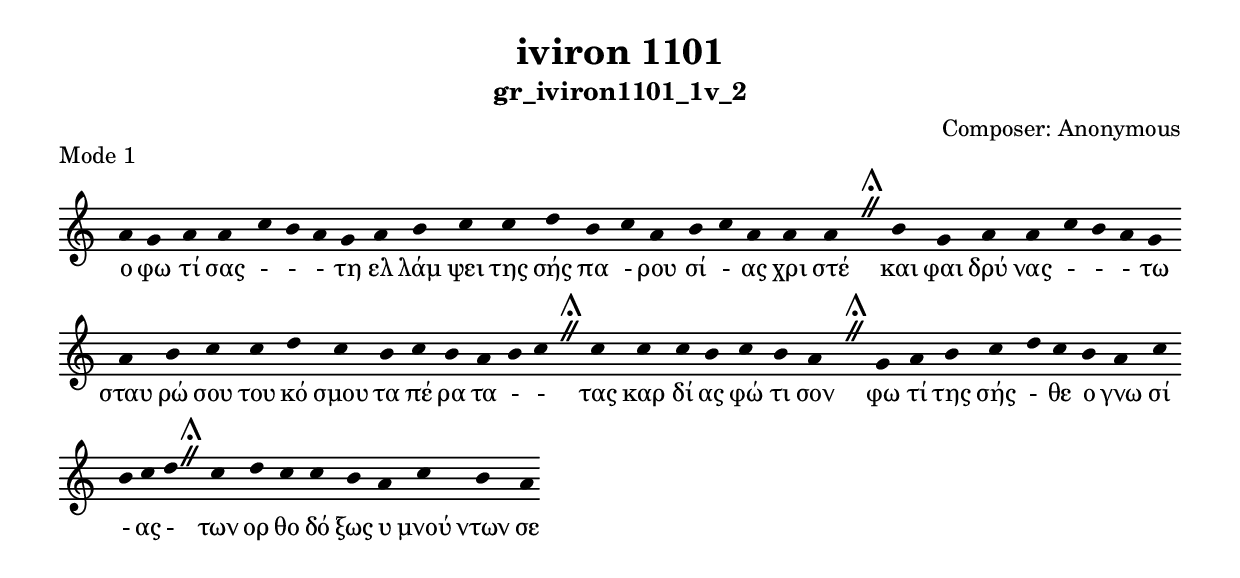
\include "gregorian.ly"

	\header {
 	  title = "iviron 1101"
	  subtitle = "gr_iviron1101_1v_2"
	  composer = "Composer: Αnonymous"
	  piece = "Mode 1"
	}

	chant = {
	  a'4 g'4 a'4 a'4 c''4 b'4 a'4 g'4 a'4 b'4 c''4 c''4 d''4 b'4 c''4 a'4 b'4 c''4 a'4 a'4 a'4 \divisioMaior
 b'4 g'4 a'4 a'4 c''4 b'4 a'4 g'4 a'4 b'4 c''4 c''4 d''4 c''4 b'4 c''4 b'4 a'4 b'4 c''4 \divisioMaior
 c''4 c''4 c''4 b'4 c''4 b'4 a'4 \divisioMaior
 g'4 a'4 b'4 c''4 d''4 c''4 b'4 a'4 c''4 b'4 c''4 d''4 \divisioMaior
 c''4 d''4 c''4 c''4 b'4 a'4 c''4 b'4 a'4\finalis
	}

	verba = \lyricmode {ο φω τί σας -  -  - τη ελ λάμ ψει της σής πα - ρου σί - ας χρι στέ 
και φαι δρύ νας -  -  - τω σταυ ρώ σου του κό σμου τα πέ ρα τα -  - 
τας καρ δί ας φώ τι σον 
φω τί της σής - θε ο γνω σί - ας - 
των ορ θο δό ξως υ μνού ντων σε 
	}


	\score {
	  \new Staff <<
	  \new Voice = "melody" \chant
	  \new Lyrics = "one" \lyricsto melody \verba
	  >>
	  \layout {
	    \context {
	      \Staff
	      \remove "Time_signature_engraver"
	      \remove "Bar_engraver"
	    }
	    \context {
	      \Voice
	      \remove "Stem_engraver"
	    }
	  }
	}